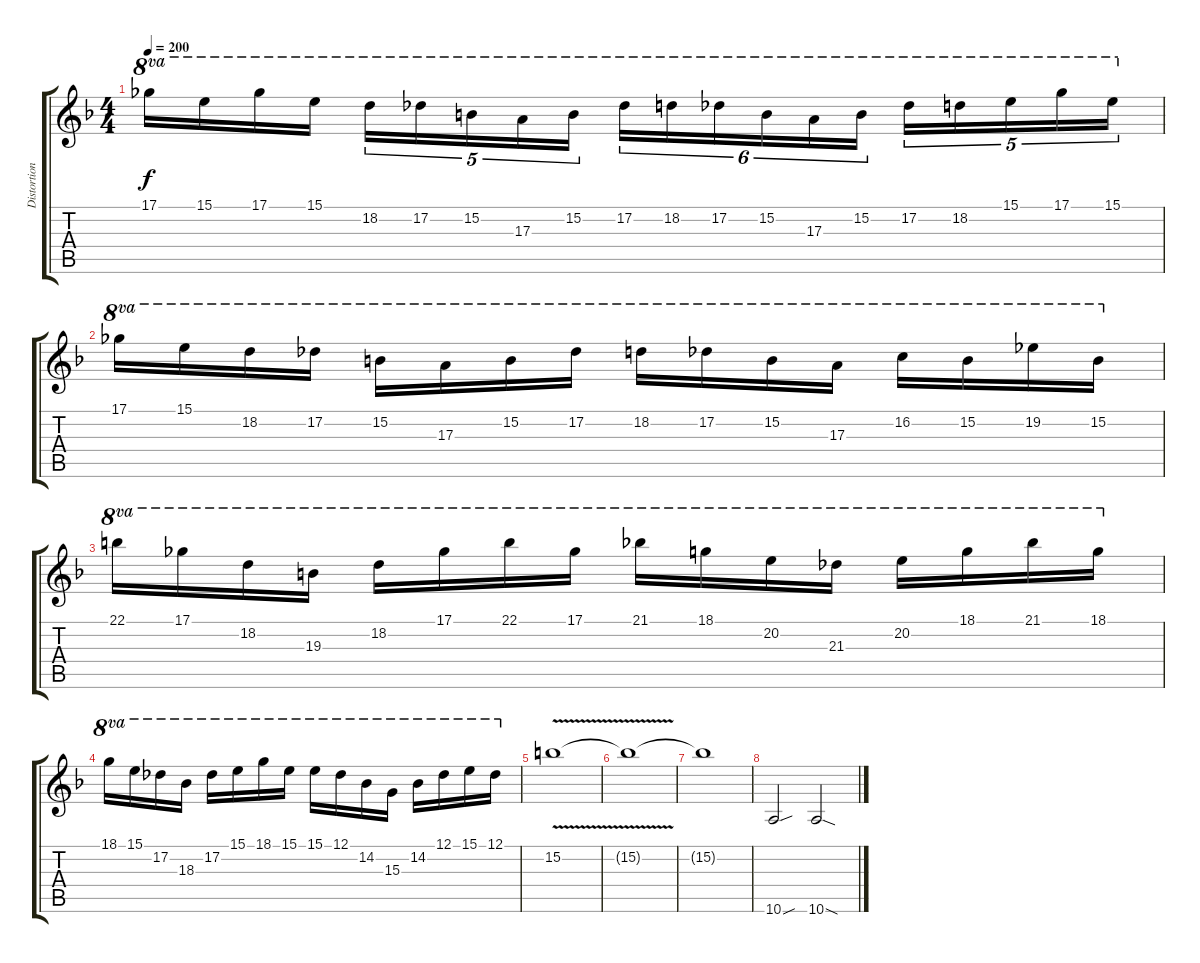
\track ("Distortion guitar" "Distortion") {instrument distortionguitar}
\staff {score tabs}
\tuning (Db4 Ab3 E3 B2 Gb2 B1) {hide}
\ts (4 4)
\tempo 200
\clef g2
\ks f
17.1.16{ot 8va dy f} 15.1.16{ot 8va} 17.1.16{ot 8va} 15.1.16{ot 8va} 18.2.16{tu (5 4) ot 8va} 17.2.16{tu (5 4) ot 8va} 15.2.16{tu (5 4) ot 8va} 17.3.16{tu (5 4) ot 8va} 15.2.16{tu (5 4) ot 8va} 17.2.16{tu (6 4) ot 8va} 18.2.16{tu (6 4) ot 8va} 17.2.16{tu (6 4) ot 8va} 15.2.16{tu (6 4) ot 8va} 17.3.16{tu (6 4) ot 8va} 15.2.16{tu (6 4) ot 8va} 17.2.16{tu (5 4) ot 8va} 18.2.16{tu (5 4) ot 8va} 15.1.16{tu (5 4) ot 8va} 17.1.16{tu (5 4) ot 8va} 15.1.16{tu (5 4) ot 8va} |
17.1.16{ot 8va} 15.1.16{ot 8va} 18.2.16{ot 8va} 17.2.16{ot 8va} 15.2.16{ot 8va} 17.3.16{ot 8va} 15.2.16{ot 8va} 17.2.16{ot 8va} 18.2.16{ot 8va} 17.2.16{ot 8va} 15.2.16{ot 8va} 17.3.16{ot 8va} 16.2.16{ot 8va} 15.2.16{ot 8va} 19.2.16{ot 8va} 15.2.16{ot 8va} |
22.1.16{ot 8va} 17.1.16{ot 8va} 18.2.16{ot 8va} 19.3.16{ot 8va} 18.2.16{ot 8va} 17.1.16{ot 8va} 22.1.16{ot 8va} 17.1.16{ot 8va} 21.1.16{ot 8va} 18.1.16{ot 8va} 20.2.16{ot 8va} 21.3.16{ot 8va} 20.2.16{ot 8va} 18.1.16{ot 8va} 21.1.16{ot 8va} 18.1.16{ot 8va} |
18.1.16{ot 8va} 15.1.16{ot 8va} 17.2.16{ot 8va} 18.3.16{ot 8va} 17.2.16{ot 8va} 15.1.16{ot 8va} 18.1.16{ot 8va} 15.1.16{ot 8va} 15.1.16{ot 8va} 12.1.16{ot 8va} 14.2.16{ot 8va} 15.3.16{ot 8va} 14.2.16{ot 8va} 12.1.16{ot 8va} 15.1.16{ot 8va} 12.1.16{ot 8va} |
15.2{v}.1 |
15.2{t}.1 |
15.2{t}.1 |
10.6{sou}.2 10.6{sod}.2
